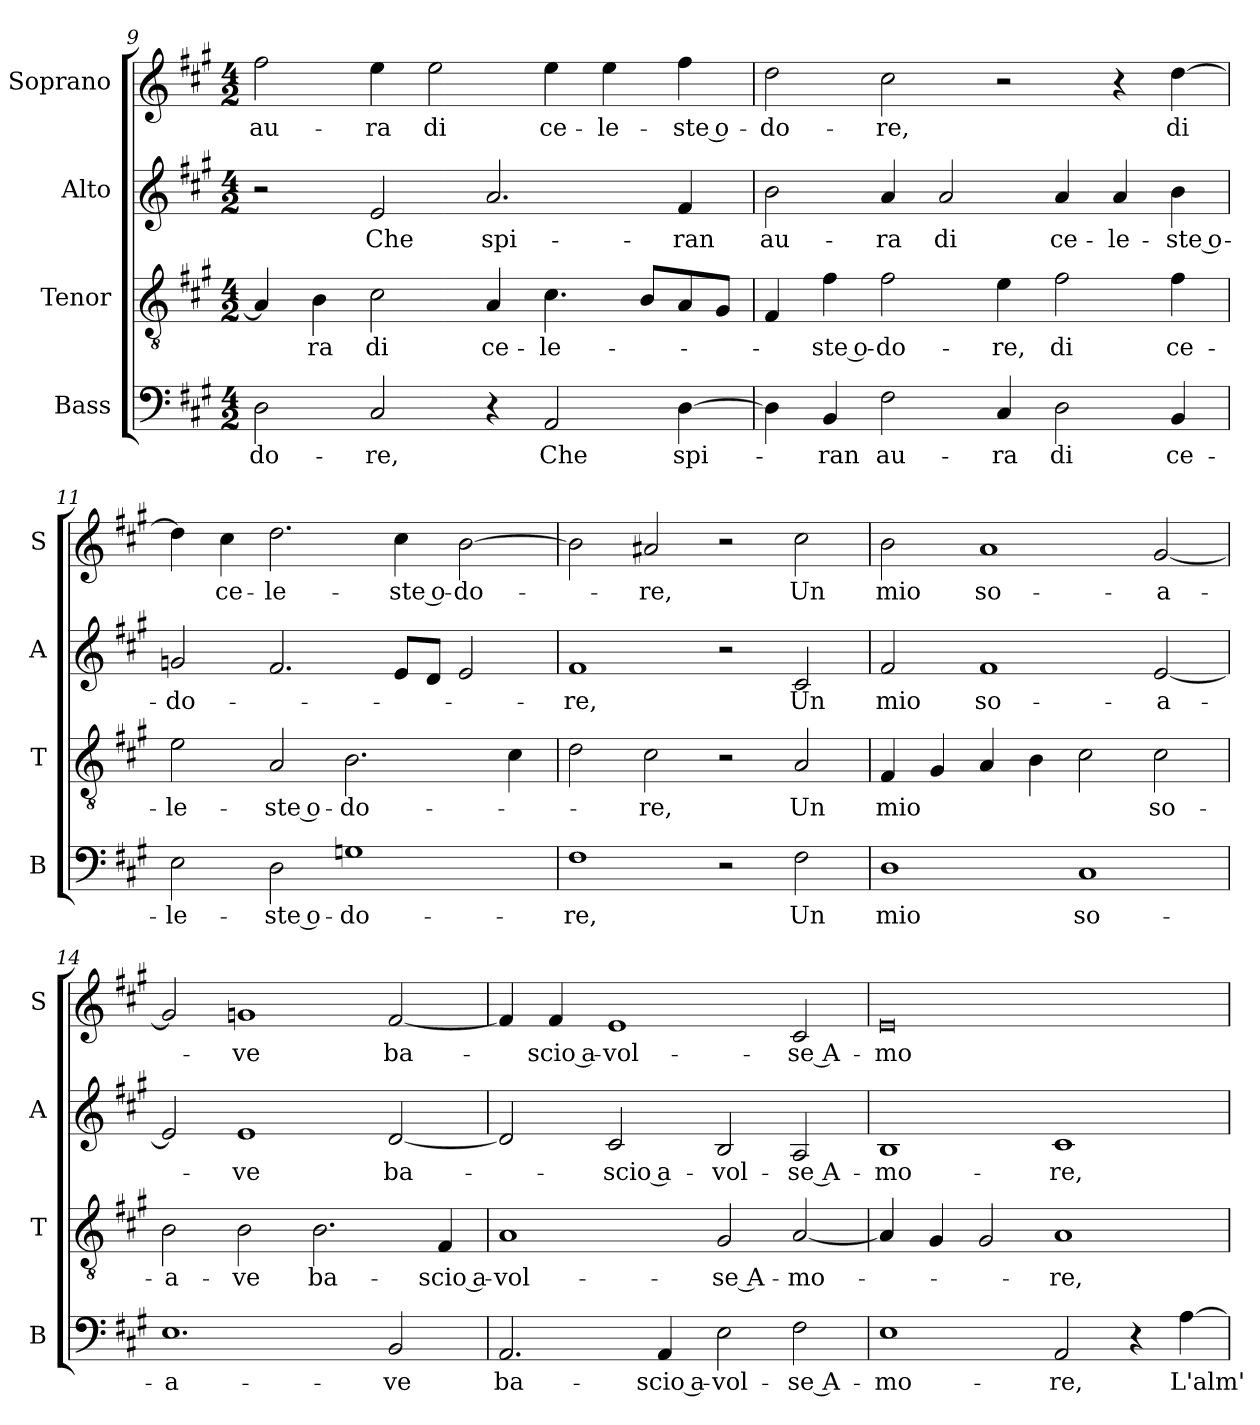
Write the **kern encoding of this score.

**kern	**text	**kern	**text	**kern	**text	**kern	**text
*part4	*part4	*part3	*part3	*part2	*part2	*part1	*part1
*staff4	*staff4	*staff3	*staff3	*staff2	*staff2	*staff1	*staff1
*I"Bass	*	*I"Tenor	*	*I"Alto	*	*I"Soprano	*
*I'B	*	*I'T	*	*I'A	*	*I'S	*
*clefF4	*	*clefGv2	*	*clefG2	*	*clefG2	*
*k[f#c#g#]	*	*k[f#c#g#]	*	*k[f#c#g#]	*	*k[f#c#g#]	*
*A:	*	*A:	*	*A:	*	*A:	*
*M4/2	*	*M4/2	*	*M4/2	*	*M4/2	*
=9	=9	=9	=9	=9	=9	=9	=9
!	!LO:LY:b	!	!	!	!	!	!LO:LY:b
2D\	-do-	4A/]	.	2r	.	2ff#\	au-
!	!	!	!LO:LY:b	!	!	!	!
.	.	4B\	-ra	.	.	.	.
!	!LO:LY:b	!	!LO:LY:b	!	!LO:LY:b	!	!LO:LY:b
2C#/	-re,	2c#\	di	2e/	Che	4ee\	-ra
!	!	!	!	!	!	!	!LO:LY:b
.	.	.	.	.	.	2ee\	di
!	!	!	!LO:LY:b	!	!LO:LY:b	!	!
4r	.	4A/	ce-	2.a/	spi-	.	.
!	!LO:LY:b	!	!LO:LY:b	!	!	!	!LO:LY:b
2AA/	Che	4.c#\	-le-	.	.	4ee\	ce-
!	!	!	!	!	!	!	!LO:LY:b
.	.	.	.	.	.	4ee\	-le-
.	.	8B/L	.	.	.	.	.
!	!LO:LY:b	!	!	!	!LO:LY:b	!	!LO:LY:b
[4D\	spi-	8A/	.	4f#/	-ran	4ff#\	-ste o-
.	.	8G#/J	.	.	.	.	.
=10	=10	=10	=10	=10	=10	=10	=10
!	!	!	!	!	!LO:LY:b	!	!LO:LY:b
4D\]	.	4F#/	.	2b\	au-	2dd\	-do-
!	!LO:LY:b	!	!LO:LY:b	!	!	!	!
4BB/	-ran	4f#\	-ste o-	.	.	.	.
!	!LO:LY:b	!	!LO:LY:b	!	!LO:LY:b	!	!LO:LY:b
2F#\	au-	2f#\	-do-	4a/	-ra	2cc#\	-re,
!	!	!	!	!	!LO:LY:b	!	!
.	.	.	.	2a/	di	.	.
!	!LO:LY:b	!	!LO:LY:b	!	!	!	!
4C#/	-ra	4e\	-re,	.	.	2r	.
!	!LO:LY:b	!	!LO:LY:b	!	!LO:LY:b	!	!
2D\	di	2f#\	di	4a/	ce-	.	.
!	!	!	!	!	!LO:LY:b	!	!
.	.	.	.	4a/	-le-	4r	.
!	!LO:LY:b	!	!LO:LY:b	!	!LO:LY:b	!	!LO:LY:b
4BB/	ce-	4f#\	ce-	4b\	-ste o-	[4dd\	di
!!LO:LB:g=z
=11	=11	=11	=11	=11	=11	=11	=11
!	!LO:LY:b	!	!LO:LY:b	!	!LO:LY:b	!	!
2E\	-le-	2e\	-le-	2gn/	-do-	4dd\]	.
!	!	!	!	!	!	!	!LO:LY:b
.	.	.	.	.	.	4cc#\	ce-
!	!LO:LY:b	!	!LO:LY:b	!	!	!	!LO:LY:b
2D\	-ste o-	2A/	-ste o-	2.f#/	.	2.dd\	-le-
!	!LO:LY:b	!	!LO:LY:b	!	!	!	!
1Gn	-do-	2.B\	-do-	.	.	.	.
!	!	!	!	!	!	!	!LO:LY:b
.	.	.	.	8e/L	.	4cc#\	-ste o-
.	.	.	.	8d/J	.	.	.
!	!	!	!	!	!	!	!LO:LY:b
.	.	.	.	2e/	.	[2b\	-do-
.	.	4c#\	.	.	.	.	.
=12	=12	=12	=12	=12	=12	=12	=12
!	!LO:LY:b	!	!	!	!LO:LY:b	!	!
1F#	-re,	2d\	.	1f#	-re,	2b\]	.
!	!	!	!LO:LY:b	!	!	!	!LO:LY:b
.	.	2c#\	-re,	.	.	2a#X/	-re,
2r	.	2r	.	2r	.	2r	.
!	!LO:LY:b	!	!LO:LY:b	!	!LO:LY:b	!	!LO:LY:b
2F#\	Un	2A/	Un	2c#/	Un	2cc#\	Un
=13	=13	=13	=13	=13	=13	=13	=13
!	!LO:LY:b	!	!LO:LY:b	!	!LO:LY:b	!	!LO:LY:b
1D	mio	4F#/	mio	2f#/	mio	2b\	mio
.	.	4G#/	.	.	.	.	.
!	!	!	!	!	!LO:LY:b	!	!LO:LY:b
.	.	4A/	.	1f#	so-	1a	so-
.	.	4B\	.	.	.	.	.
!	!LO:LY:b	!	!	!	!	!	!
1C#	so-	2c#\	.	.	.	.	.
!	!	!	!LO:LY:b	!	!LO:LY:b	!	!LO:LY:b
.	.	2c#\	so-	[2e/	-a-	[2g#/	-a-
=14	=14	=14	=14	=14	=14	=14	=14
!	!LO:LY:b	!	!LO:LY:b	!	!	!	!
1.E	-a-	2B\	-a-	2e/]	.	2g#/]	.
!	!	!	!LO:LY:b	!	!LO:LY:b	!	!LO:LY:b
.	.	2B\	-ve	1e	-ve	1gn	-ve
!	!	!	!LO:LY:b	!	!	!	!
.	.	2.B\	ba-	.	.	.	.
!	!LO:LY:b	!	!	!	!LO:LY:b	!	!LO:LY:b
2BB/	-ve	.	.	[2d/	ba-	[2f#/	ba-
!	!	!	!LO:LY:b	!	!	!	!
.	.	4F#/	-scio a-	.	.	.	.
!!LO:LB:g=z
=15	=15	=15	=15	=15	=15	=15	=15
!	!LO:LY:b	!	!LO:LY:b	!	!	!	!
2.AA/	ba-	1A	-vol-	2d/]	.	4f#/]	.
!	!	!	!	!	!	!	!LO:LY:b
.	.	.	.	.	.	4f#/	-scio a-
!	!	!	!	!	!LO:LY:b	!	!LO:LY:b
.	.	.	.	2c#/	-scio a-	1e	-vol-
!	!LO:LY:b	!	!	!	!	!	!
4AA/	-scio a-	.	.	.	.	.	.
!	!LO:LY:b	!	!LO:LY:b	!	!LO:LY:b	!	!
2E\	-vol-	2G#/	-se A-	2B/	-vol-	.	.
!	!LO:LY:b	!	!LO:LY:b	!	!LO:LY:b	!	!LO:LY:b
2F#\	-se A-	[2A/	-mo-	2A/	-se A-	2c#/	-se A-
=16	=16	=16	=16	=16	=16	=16	=16
!	!LO:LY:b	!	!	!	!LO:LY:b	!	!LO:LY:b
1E	-mo-	4A/]	.	1B	-mo-	0e	-mo-
.	.	4G#/	.	.	.	.	.
.	.	2G#/	.	.	.	.	.
!	!LO:LY:b	!	!LO:LY:b	!	!LO:LY:b	!	!
2AA/	-re,	1A	-re,	1c#	-re,	.	.
4r	.	.	.	.	.	.	.
!	!LO:LY:b	!	!	!	!	!	!
[4A\	L'alm'	.	.	.	.	.	.
=	=	=	=	=	=	=	=
*-	*-	*-	*-	*-	*-	*-	*-
